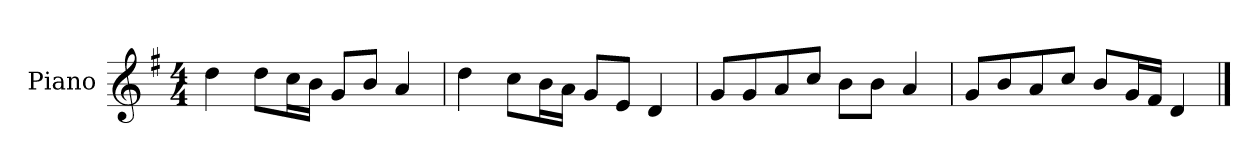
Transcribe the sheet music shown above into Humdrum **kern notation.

**kern
*part1
*staff1
*I"Piano
*I'P-no
*clefG2
*k[f#]
*M4/4
*MM90
=1
4dd\
8dd\L
16cc\L
16b\JJ
8g/L
8b/J
4a/
=2
4dd\
8cc\L
16b\L
16a\JJ
8g/L
8e/J
4d/
=3
8g/L
8g/
8a/
8cc/J
8b\L
8b\J
4a/
=4
8g/L
8b/
8a/
8cc/J
8b/L
16g/L
16f#/JJ
4d/
==
*-
